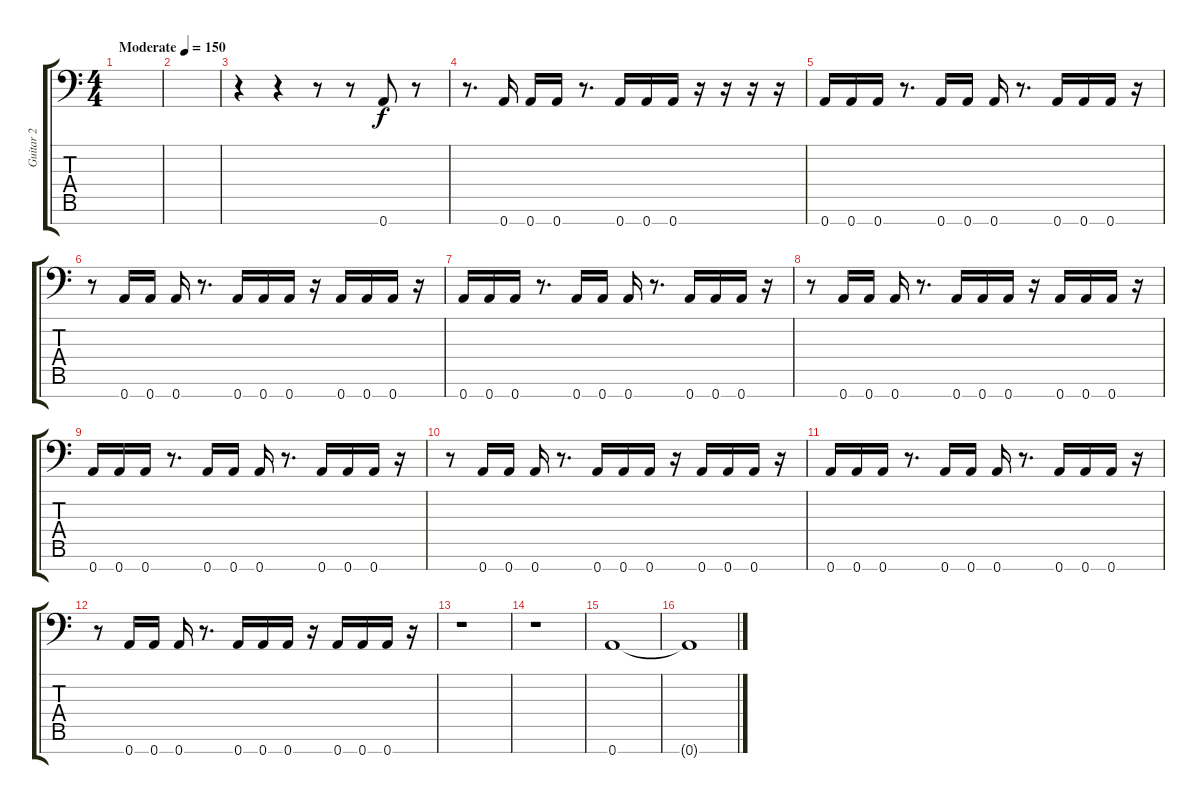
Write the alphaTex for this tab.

\track ("Guitar 2" "Guitar 2") {instrument overdrivenguitar}
\staff {score tabs}
\tuning (E4 B3 G3 D3 A2 E2 A1) {hide}
\ts (4 4)
\tempo (150 "Moderate")
\clef f4
\ks c
|
|
r.4 r.4 r.8 r.8 0.7.8 r.8 |
r.8{d} 0.7.16 0.7.16 0.7.16 r.8{d} 0.7.16 0.7.16 0.7.16 r.16 r.16 r.16 r.16 |
0.7.16 0.7.16 0.7.16 r.8{d} 0.7.16 0.7.16 0.7.16 r.8{d} 0.7.16 0.7.16 0.7.16 r.16 |
r.8 0.7.16 0.7.16 0.7.16 r.8{d} 0.7.16 0.7.16 0.7.16 r.16 0.7.16 0.7.16 0.7.16 r.16 |
0.7.16 0.7.16 0.7.16 r.8{d} 0.7.16 0.7.16 0.7.16 r.8{d} 0.7.16 0.7.16 0.7.16 r.16 |
r.8 0.7.16 0.7.16 0.7.16 r.8{d} 0.7.16 0.7.16 0.7.16 r.16 0.7.16 0.7.16 0.7.16 r.16 |
0.7.16 0.7.16 0.7.16 r.8{d} 0.7.16 0.7.16 0.7.16 r.8{d} 0.7.16 0.7.16 0.7.16 r.16 |
r.8 0.7.16 0.7.16 0.7.16 r.8{d} 0.7.16 0.7.16 0.7.16 r.16 0.7.16 0.7.16 0.7.16 r.16 |
0.7.16 0.7.16 0.7.16 r.8{d} 0.7.16 0.7.16 0.7.16 r.8{d} 0.7.16 0.7.16 0.7.16 r.16 |
r.8 0.7.16 0.7.16 0.7.16 r.8{d} 0.7.16 0.7.16 0.7.16 r.16 0.7.16 0.7.16 0.7.16 r.16 |
r.1 |
r.1 |
0.7.1 |
0.7{t}.1
